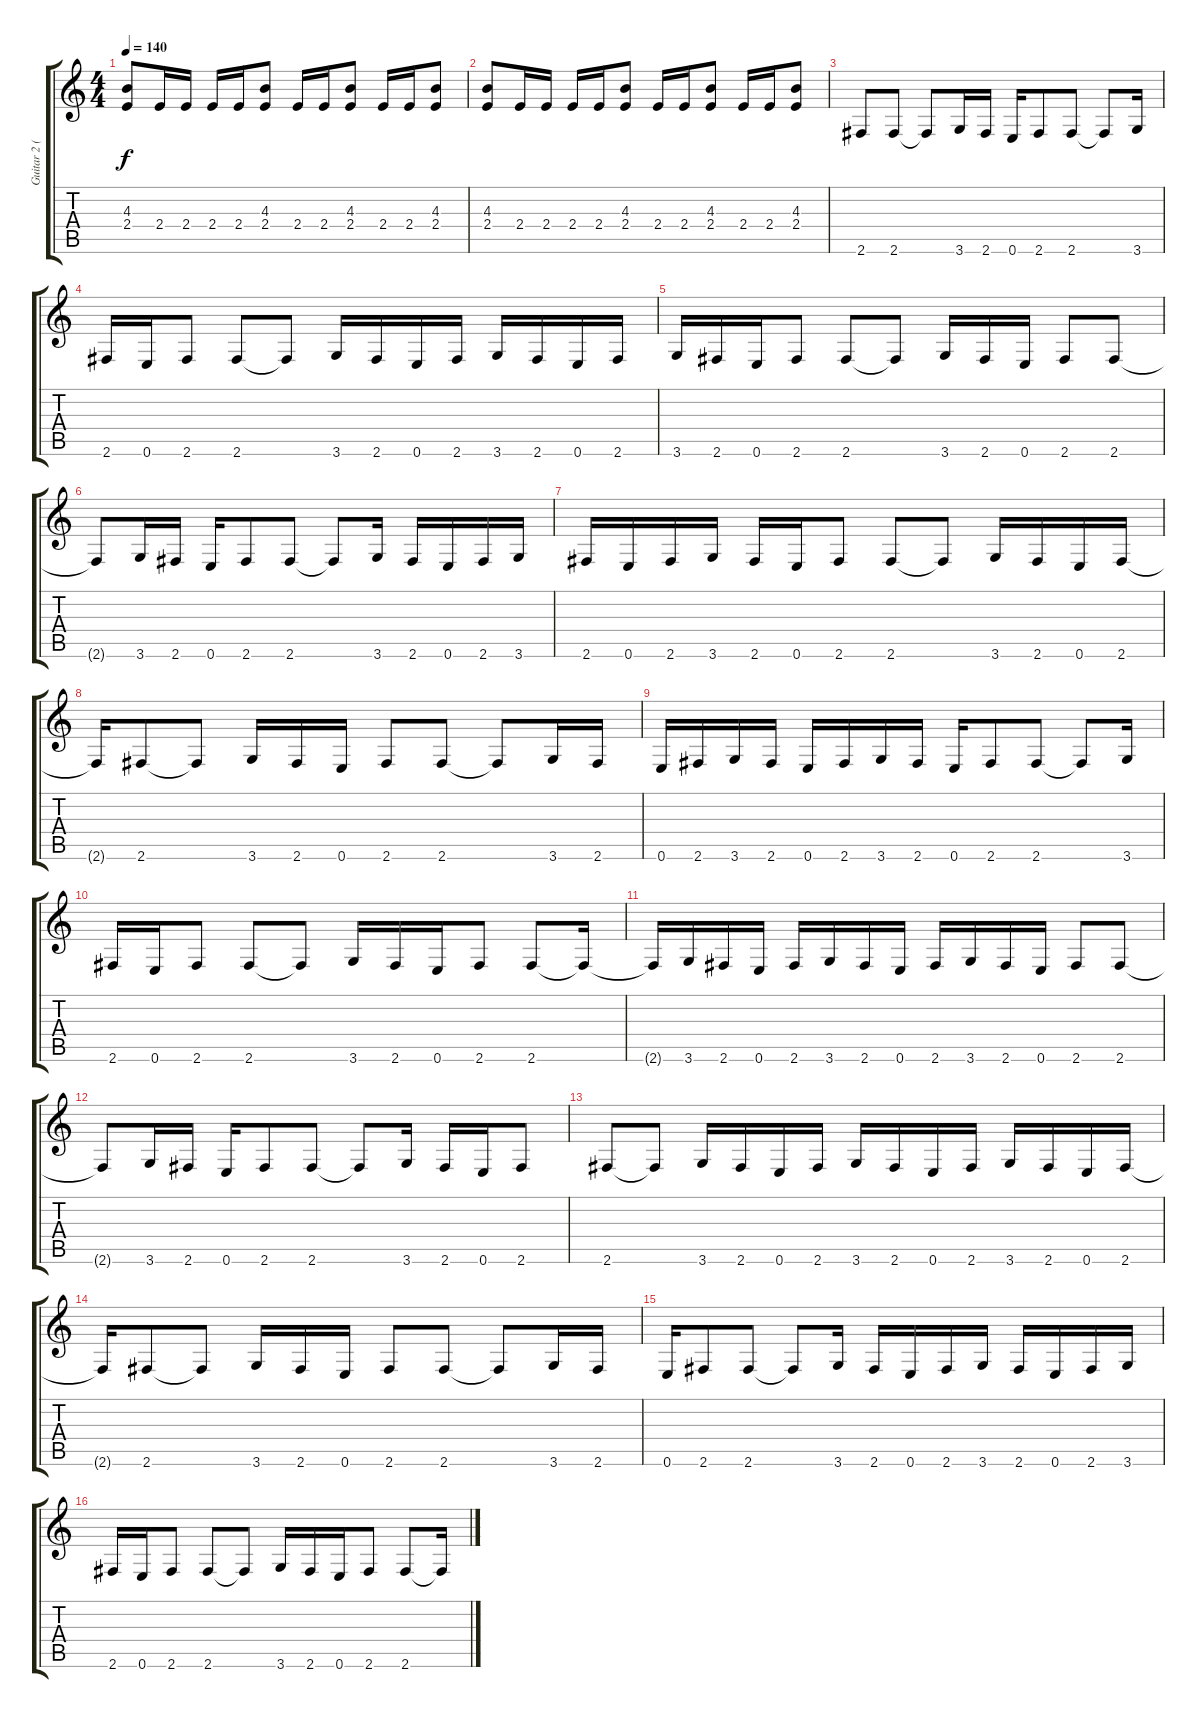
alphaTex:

\track ("Guitar 2 (Tommy Eriksson)" "Guitar 2 (") {instrument distortionguitar}
\staff {score tabs}
\tuning (E4 B3 G3 D3 A2 E2) {hide}
\ts (4 4)
\tempo 140
\clef g2
\ks c
(4.3 2.4).8{dy f} 2.4.16 2.4.16 2.4.16 2.4.16 (4.3 2.4).8 2.4.16 2.4.16 (4.3 2.4).8 2.4.16 2.4.16 (4.3 2.4).8 |
(4.3 2.4).8 2.4.16 2.4.16 2.4.16 2.4.16 (4.3 2.4).8 2.4.16 2.4.16 (4.3 2.4).8 2.4.16 2.4.16 (4.3 2.4).8 |
2.6.8 2.6.8 2.6{t}.8 3.6.16 2.6.16 0.6.16 2.6.8 2.6.8 2.6{t}.8 3.6.16 |
2.6.16 0.6.16 2.6.8 2.6.8 2.6{t}.8 3.6.16 2.6.16 0.6.16 2.6.16 3.6.16 2.6.16 0.6.16 2.6.16 |
3.6.16 2.6.16 0.6.16 2.6.8 2.6.8 2.6{t}.8 3.6.16 2.6.16 0.6.16 2.6.8 2.6.8 |
2.6{t}.8 3.6.16 2.6.16 0.6.16 2.6.8 2.6.8 2.6{t}.8 3.6.16 2.6.16 0.6.16 2.6.16 3.6.16 |
2.6.16 0.6.16 2.6.16 3.6.16 2.6.16 0.6.16 2.6.8 2.6.8 2.6{t}.8 3.6.16 2.6.16 0.6.16 2.6.16 |
2.6{t}.16 2.6.8 2.6{t}.8 3.6.16 2.6.16 0.6.16 2.6.8 2.6.8 2.6{t}.8 3.6.16 2.6.16 |
0.6.16 2.6.16 3.6.16 2.6.16 0.6.16 2.6.16 3.6.16 2.6.16 0.6.16 2.6.8 2.6.8 2.6{t}.8 3.6.16 |
2.6.16 0.6.16 2.6.8 2.6.8 2.6{t}.8 3.6.16 2.6.16 0.6.16 2.6.8 2.6.8 2.6{t}.16 |
2.6{t}.16 3.6.16 2.6.16 0.6.16 2.6.16 3.6.16 2.6.16 0.6.16 2.6.16 3.6.16 2.6.16 0.6.16 2.6.8 2.6.8 |
2.6{t}.8 3.6.16 2.6.16 0.6.16 2.6.8 2.6.8 2.6{t}.8 3.6.16 2.6.16 0.6.16 2.6.8 |
2.6.8 2.6{t}.8 3.6.16 2.6.16 0.6.16 2.6.16 3.6.16 2.6.16 0.6.16 2.6.16 3.6.16 2.6.16 0.6.16 2.6.16 |
2.6{t}.16 2.6.8 2.6{t}.8 3.6.16 2.6.16 0.6.16 2.6.8 2.6.8 2.6{t}.8 3.6.16 2.6.16 |
0.6.16 2.6.8 2.6.8 2.6{t}.8 3.6.16 2.6.16 0.6.16 2.6.16 3.6.16 2.6.16 0.6.16 2.6.16 3.6.16 |
2.6.16 0.6.16 2.6.8 2.6.8 2.6{t}.8 3.6.16 2.6.16 0.6.16 2.6.8 2.6.8 2.6{t}.16
